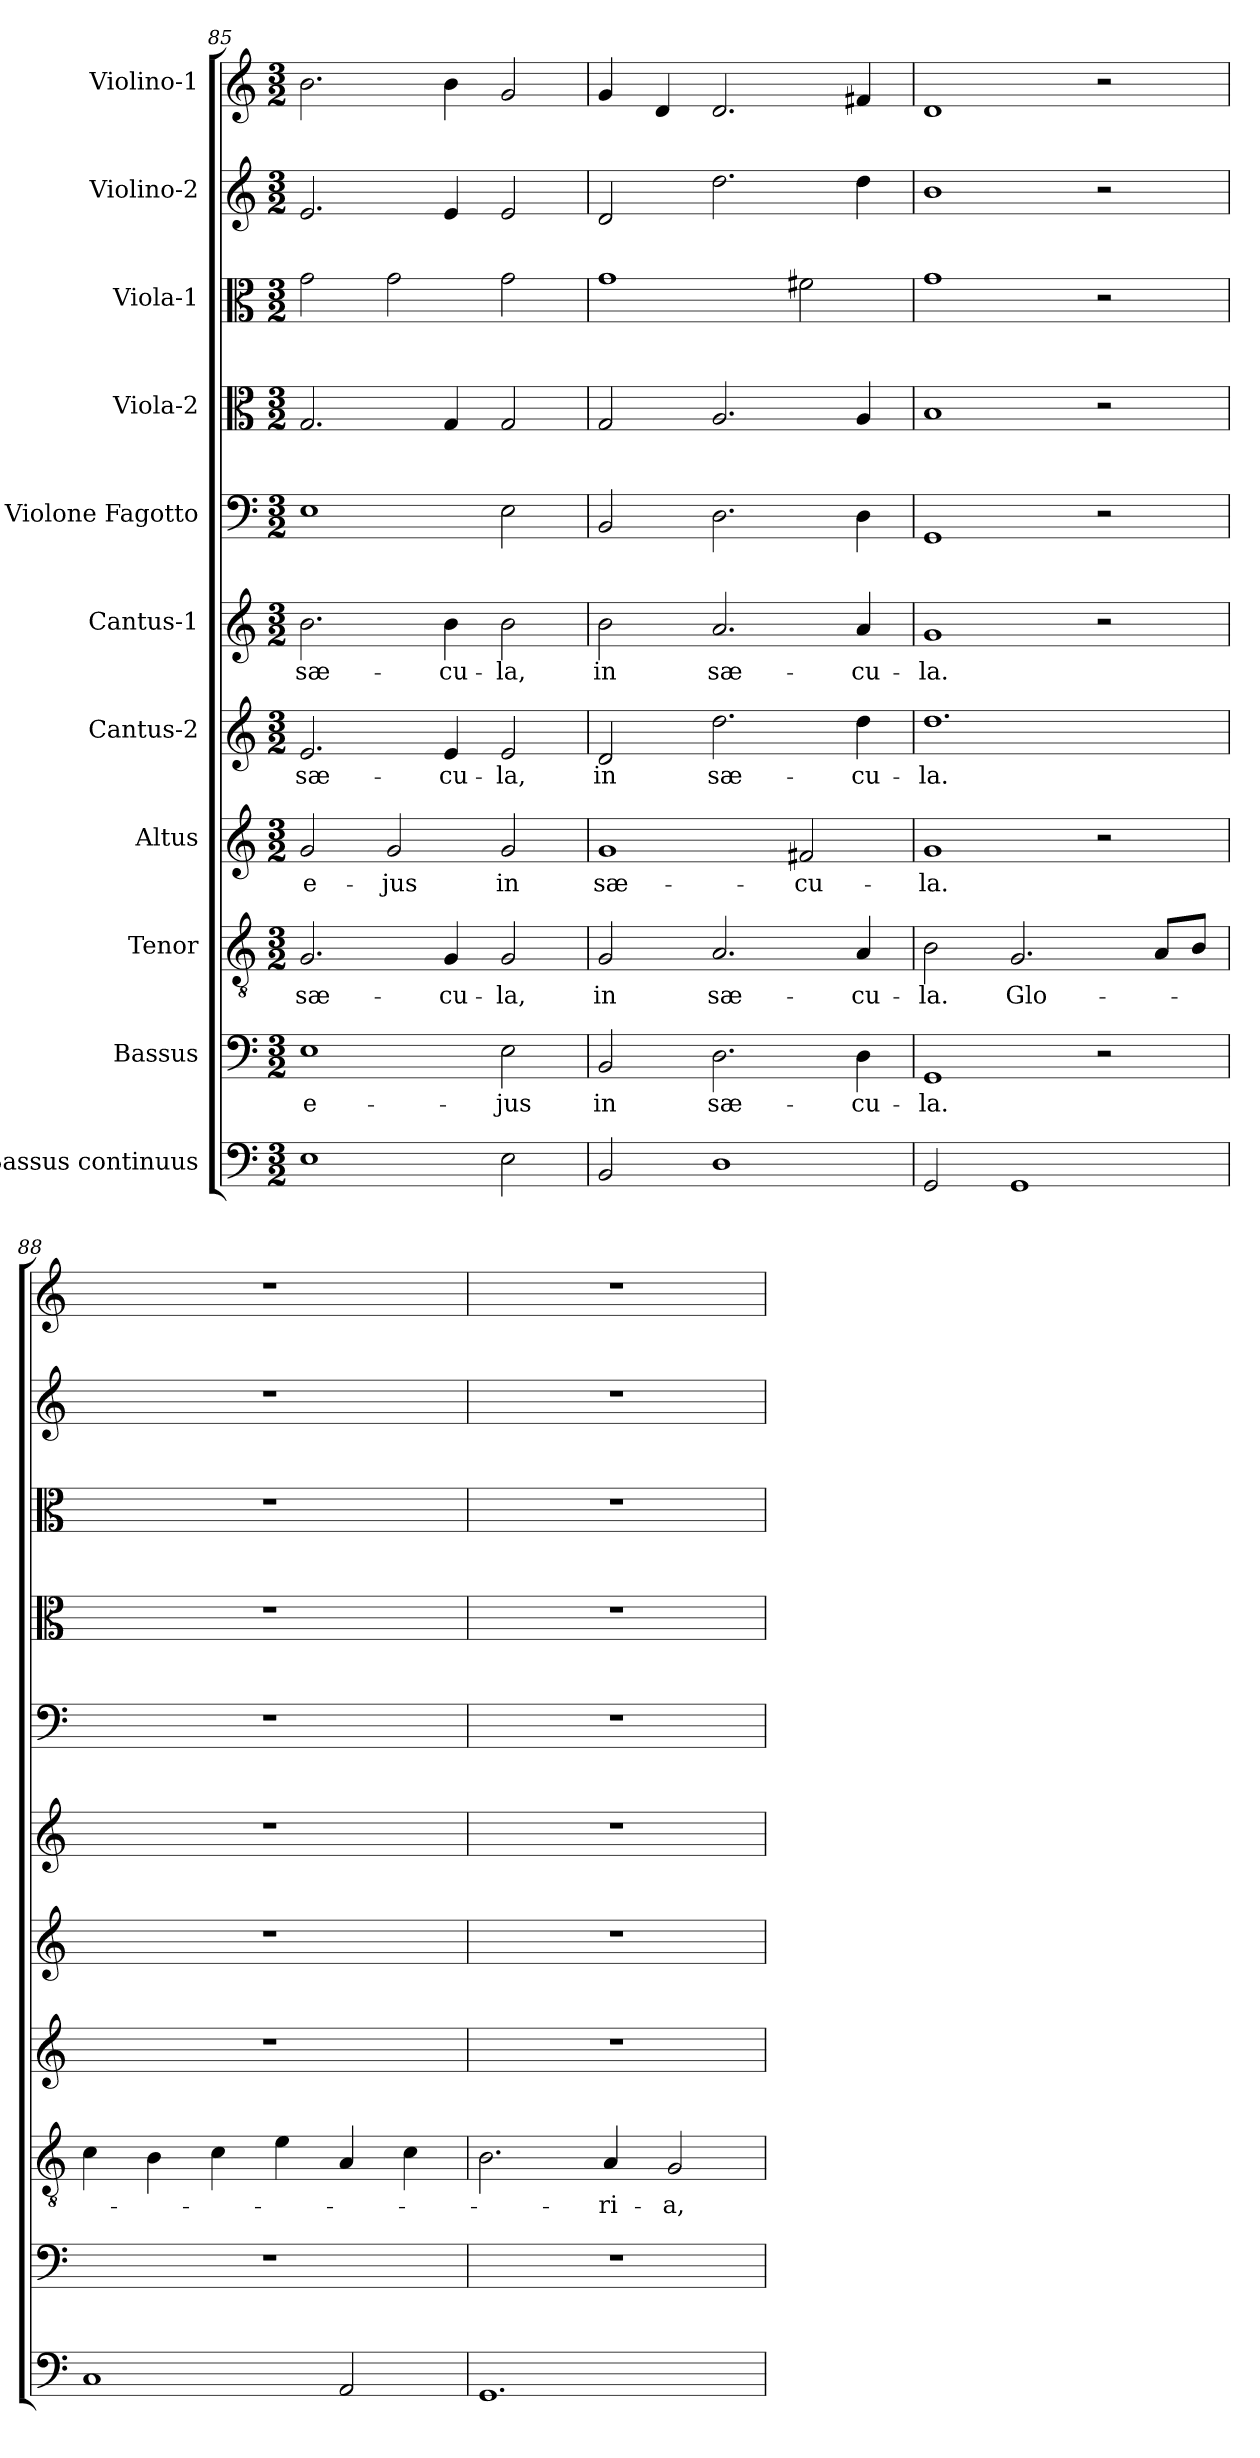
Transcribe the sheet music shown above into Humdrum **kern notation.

**kern	**kern	**text	**kern	**text	**kern	**text	**kern	**text	**kern	**text	**kern	**kern	**kern	**kern	**kern
*part11	*part10	*part10	*part9	*part9	*part8	*part8	*part7	*part7	*part6	*part6	*part5	*part4	*part3	*part2	*part1
*staff11	*staff10	*staff10	*staff9	*staff9	*staff8	*staff8	*staff7	*staff7	*staff6	*staff6	*staff5	*staff4	*staff3	*staff2	*staff1
*I"Bassus continuus	*I"Bassus	*	*I"Tenor	*	*I"Altus	*	*I"Cantus-2	*	*I"Cantus-1	*	*I"Violone Fagotto	*I"Viola-2	*I"Viola-1	*I"Violino-2	*I"Violino-1
!!LO:PB:g=z
*clefF4	*clefF4	*	*clefGv2	*	*clefG2	*	*clefG2	*	*clefG2	*	*clefF4	*clefC3	*clefC3	*clefG2	*clefG2
*k[]	*k[]	*	*k[]	*	*k[]	*	*k[]	*	*k[]	*	*k[]	*k[]	*k[]	*k[]	*k[]
*C:	*C:	*	*C:	*	*C:	*	*C:	*	*C:	*	*C:	*C:	*C:	*C:	*C:
*M3/2	*M3/2	*	*M3/2	*	*M3/2	*	*M3/2	*	*M3/2	*	*M3/2	*M3/2	*M3/2	*M3/2	*M3/2
=85	=85	=85	=85	=85	=85	=85	=85	=85	=85	=85	=85	=85	=85	=85	=85
!	!	!LO:LY:b	!	!LO:LY:b	!	!LO:LY:b	!	!LO:LY:b	!	!LO:LY:b	!	!	!	!	!
1E!	1E	e-	2.G/	sæ-	2g/	e-	2.e/	sæ-	2.b\	sæ-	1E	2.G/	2g\	2.e/	2.b\
!	!	!	!	!	!	!LO:LY:b	!	!	!	!	!	!	!	!	!
.	.	.	.	.	2g/	-jus	.	.	.	.	.	.	2g\	.	.
!	!	!	!	!LO:LY:b	!	!	!	!LO:LY:b	!	!LO:LY:b	!	!	!	!	!
.	.	.	4G/	-cu-	.	.	4e/	-cu-	4b\	-cu-	.	4G/	.	4e/	4b\
!	!	!LO:LY:b	!	!LO:LY:b	!	!LO:LY:b	!	!LO:LY:b	!	!LO:LY:b	!	!	!	!	!
2E!\	2E\	-jus	2G/	-la,	2g/	in	2e/	-la,	2b\	-la,	2E\	2G/	2g\	2e/	2g/
=86	=86	=86	=86	=86	=86	=86	=86	=86	=86	=86	=86	=86	=86	=86	=86
!	!	!LO:LY:b	!	!LO:LY:b	!	!LO:LY:b	!	!LO:LY:b	!	!LO:LY:b	!	!	!	!	!
2BB!/	2BB/	in	2G/	in	1g	sæ-	2d/	in	2b\	in	2BB/	2G/	1g	2d/	4g/
.	.	.	.	.	.	.	.	.	.	.	.	.	.	.	4d/
!	!	!LO:LY:b	!	!LO:LY:b	!	!	!	!LO:LY:b	!	!LO:LY:b	!	!	!	!	!
1D!	2.D\	sæ-	2.A/	sæ-	.	.	2.dd\	sæ-	2.a/	sæ-	2.D\	2.A/	.	2.dd\	2.d/
!	!	!	!	!	!	!LO:LY:b	!	!	!	!	!	!	!	!	!
.	.	.	.	.	2f#X/	-cu-	.	.	.	.	.	.	2f#X\	.	.
!	!	!LO:LY:b	!	!LO:LY:b	!	!	!	!LO:LY:b	!	!LO:LY:b	!	!	!	!	!
.	4D\	-cu-	4A/	-cu-	.	.	4dd\	-cu-	4a/	-cu-	4D\	4A/	.	4dd\	4f#X/
=87	=87	=87	=87	=87	=87	=87	=87	=87	=87	=87	=87	=87	=87	=87	=87
!	!	!LO:LY:b	!	!LO:LY:b	!	!LO:LY:b	!	!LO:LY:b	!	!LO:LY:b	!	!	!	!	!
2GG!/	1GG	-la.	2B\	-la.	1g	-la.	1.dd	-la.	1g	-la.	1GG	1B	1g	1b	1d
!	!	!	!	!LO:LY:b	!	!	!	!	!	!	!	!	!	!	!
1GG!	.	.	2.G/	Glo-	.	.	.	.	.	.	.	.	.	.	.
.	2r	.	.	.	2r	.	.	.	2r	.	2r	2r	2r	2r	2r
.	.	.	8A/L	.	.	.	.	.	.	.	.	.	.	.	.
.	.	.	8B/J	.	.	.	.	.	.	.	.	.	.	.	.
=88	=88	=88	=88	=88	=88	=88	=88	=88	=88	=88	=88	=88	=88	=88	=88
1C!	1.r	.	4c\	.	1.r	.	1.r	.	1.r	.	1.r	1.r	1.r	1.r	1.r
.	.	.	4B\	.	.	.	.	.	.	.	.	.	.	.	.
.	.	.	4c\	.	.	.	.	.	.	.	.	.	.	.	.
.	.	.	4e\	.	.	.	.	.	.	.	.	.	.	.	.
2AA!/	.	.	4A/	.	.	.	.	.	.	.	.	.	.	.	.
.	.	.	4c\	.	.	.	.	.	.	.	.	.	.	.	.
=89	=89	=89	=89	=89	=89	=89	=89	=89	=89	=89	=89	=89	=89	=89	=89
1.GG!	1.r	.	2.B\	.	1.r	.	1.r	.	1.r	.	1.r	1.r	1.r	1.r	1.r
!	!	!	!	!LO:LY:b	!	!	!	!	!	!	!	!	!	!	!
.	.	.	4A/	-ri-	.	.	.	.	.	.	.	.	.	.	.
!	!	!	!	!LO:LY:b	!	!	!	!	!	!	!	!	!	!	!
.	.	.	2G/	-a,	.	.	.	.	.	.	.	.	.	.	.
=	=	=	=	=	=	=	=	=	=	=	=	=	=	=	=
*-	*-	*-	*-	*-	*-	*-	*-	*-	*-	*-	*-	*-	*-	*-	*-
